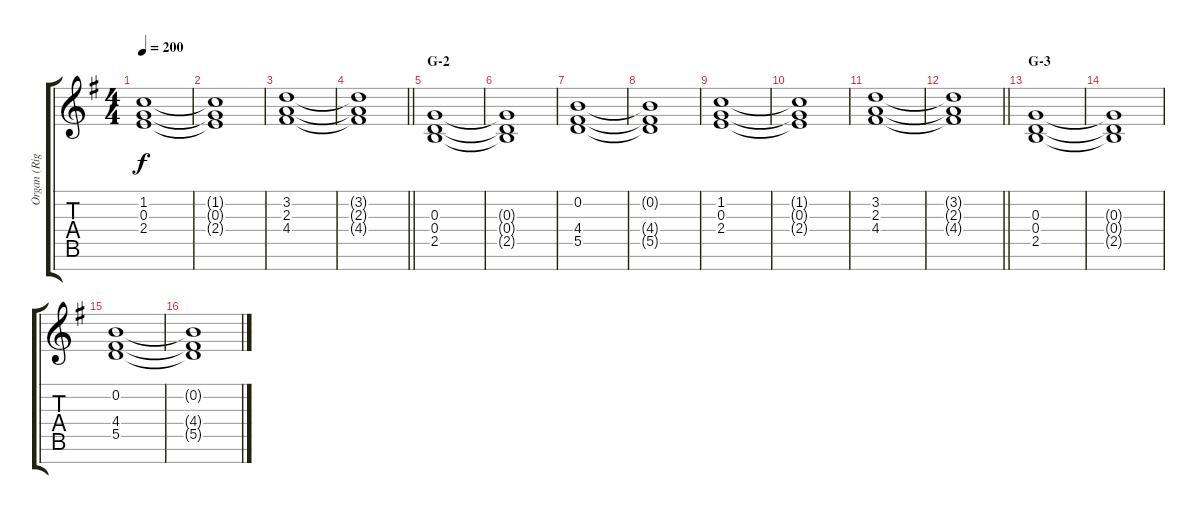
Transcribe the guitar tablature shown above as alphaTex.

\track ("Organ (Right Hand)" "Organ (Rig") {instrument drawbarorgan}
\staff {score tabs}
\tuning (E5 B4 G4 D4 A3 E3 B2) {hide}
\ts (4 4)
\tempo 200
\clef g2
\ks g
(1.2 0.3 2.4).1{dy f} |
(1.2{t} 0.3{t} 2.4{t}).1 |
(3.2 2.3 4.4).1 |
\barLineRight lightlight
(3.2{t} 2.3{t} 4.4{t}).1 |
\section ("" "G-2")
(0.3 0.4 2.5).1 |
(0.3{t} 0.4{t} 2.5{t}).1 |
(0.2 4.4 5.5).1 |
(0.2{t} 4.4{t} 5.5{t}).1 |
(1.2 0.3 2.4).1 |
(1.2{t} 0.3{t} 2.4{t}).1 |
(3.2 2.3 4.4).1 |
\barLineRight lightlight
(3.2{t} 2.3{t} 4.4{t}).1 |
\section ("" "G-3")
(0.3 0.4 2.5).1 |
(0.3{t} 0.4{t} 2.5{t}).1 |
(0.2 4.4 5.5).1 |
(0.2{t} 4.4{t} 5.5{t}).1
